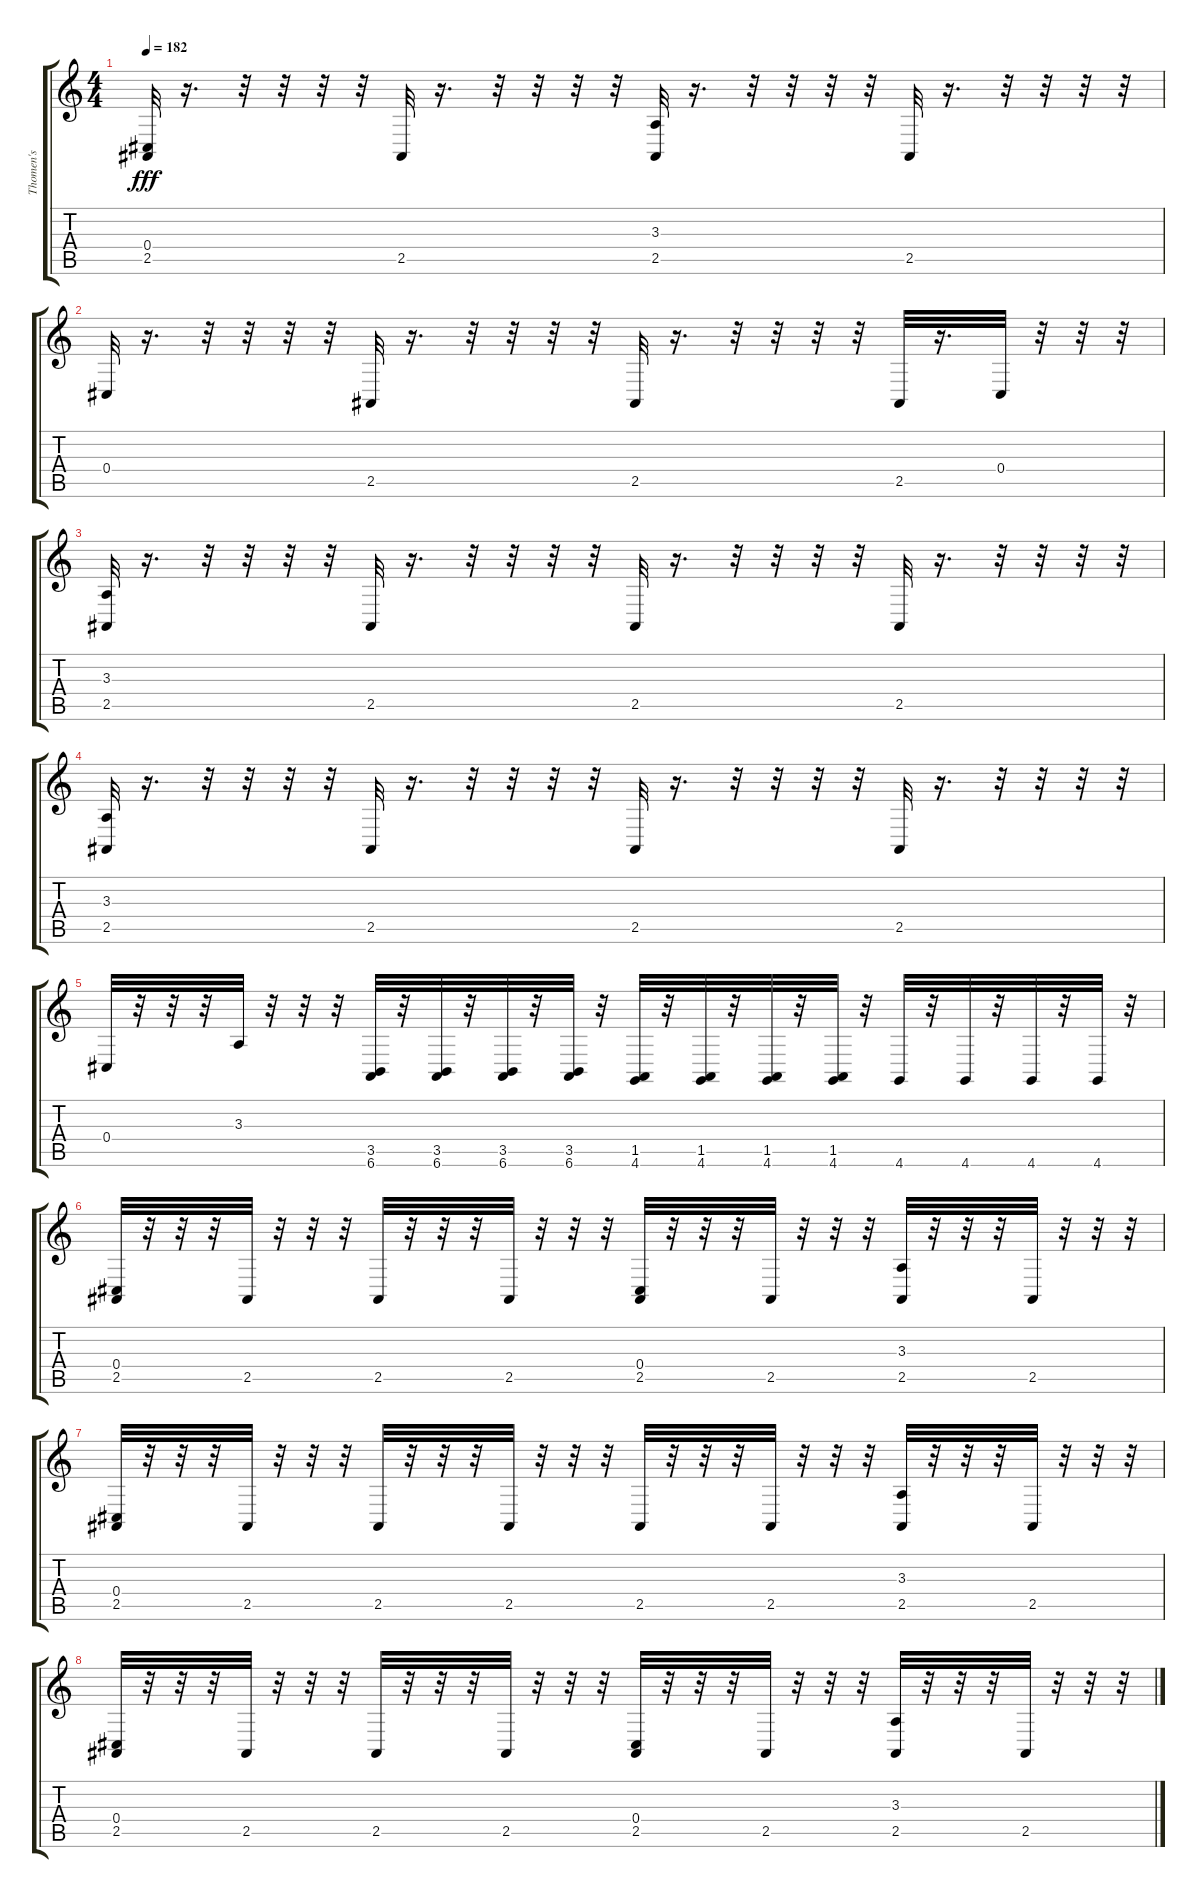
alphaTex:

\track ("Thomen's " "Thomen's ") {instrument acousticgrandpiano}
\staff {score tabs}
\tuning (Eb4 Bb3 Gb3 Db3 Ab2 Eb2) {hide}
\ts (4 4)
\tempo 182
\clef g2
\ks c
(0.4 2.5).32{dy fff} r.16{d} r.32 r.32 r.32 r.32 2.5.32 r.16{d} r.32 r.32 r.32 r.32 (3.3 2.5).32 r.16{d} r.32 r.32 r.32 r.32 2.5.32 r.16{d} r.32 r.32 r.32 r.32 |
0.4.32 r.16{d} r.32 r.32 r.32 r.32 2.5.32 r.16{d} r.32 r.32 r.32 r.32 2.5.32 r.16{d} r.32 r.32 r.32 r.32 2.5.32 r.16{d} 0.4.32 r.32 r.32 r.32 |
(3.3 2.5).32 r.16{d} r.32 r.32 r.32 r.32 2.5.32 r.16{d} r.32 r.32 r.32 r.32 2.5.32 r.16{d} r.32 r.32 r.32 r.32 2.5.32 r.16{d} r.32 r.32 r.32 r.32 |
(3.3 2.5).32 r.16{d} r.32 r.32 r.32 r.32 2.5.32 r.16{d} r.32 r.32 r.32 r.32 2.5.32 r.16{d} r.32 r.32 r.32 r.32 2.5.32 r.16{d} r.32 r.32 r.32 r.32 |
0.4.32 r.32 r.32 r.32 3.3.32 r.32 r.32 r.32 (3.5 6.6).32 r.32 (3.5 6.6).32 r.32 (3.5 6.6).32 r.32 (3.5 6.6).32 r.32 (1.5 4.6).32 r.32 (1.5 4.6).32 r.32 (1.5 4.6).32 r.32 (1.5 4.6).32 r.32 4.6.32 r.32 4.6.32 r.32 4.6.32 r.32 4.6.32 r.32 |
(0.4 2.5).32 r.32 r.32 r.32 2.5.32 r.32 r.32 r.32 2.5.32 r.32 r.32 r.32 2.5.32 r.32 r.32 r.32 (0.4 2.5).32 r.32 r.32 r.32 2.5.32 r.32 r.32 r.32 (3.3 2.5).32 r.32 r.32 r.32 2.5.32 r.32 r.32 r.32 |
(0.4 2.5).32 r.32 r.32 r.32 2.5.32 r.32 r.32 r.32 2.5.32 r.32 r.32 r.32 2.5.32 r.32 r.32 r.32 2.5.32 r.32 r.32 r.32 2.5.32 r.32 r.32 r.32 (3.3 2.5).32 r.32 r.32 r.32 2.5.32 r.32 r.32 r.32 |
(0.4 2.5).32 r.32 r.32 r.32 2.5.32 r.32 r.32 r.32 2.5.32 r.32 r.32 r.32 2.5.32 r.32 r.32 r.32 (0.4 2.5).32 r.32 r.32 r.32 2.5.32 r.32 r.32 r.32 (3.3 2.5).32 r.32 r.32 r.32 2.5.32 r.32 r.32 r.32
